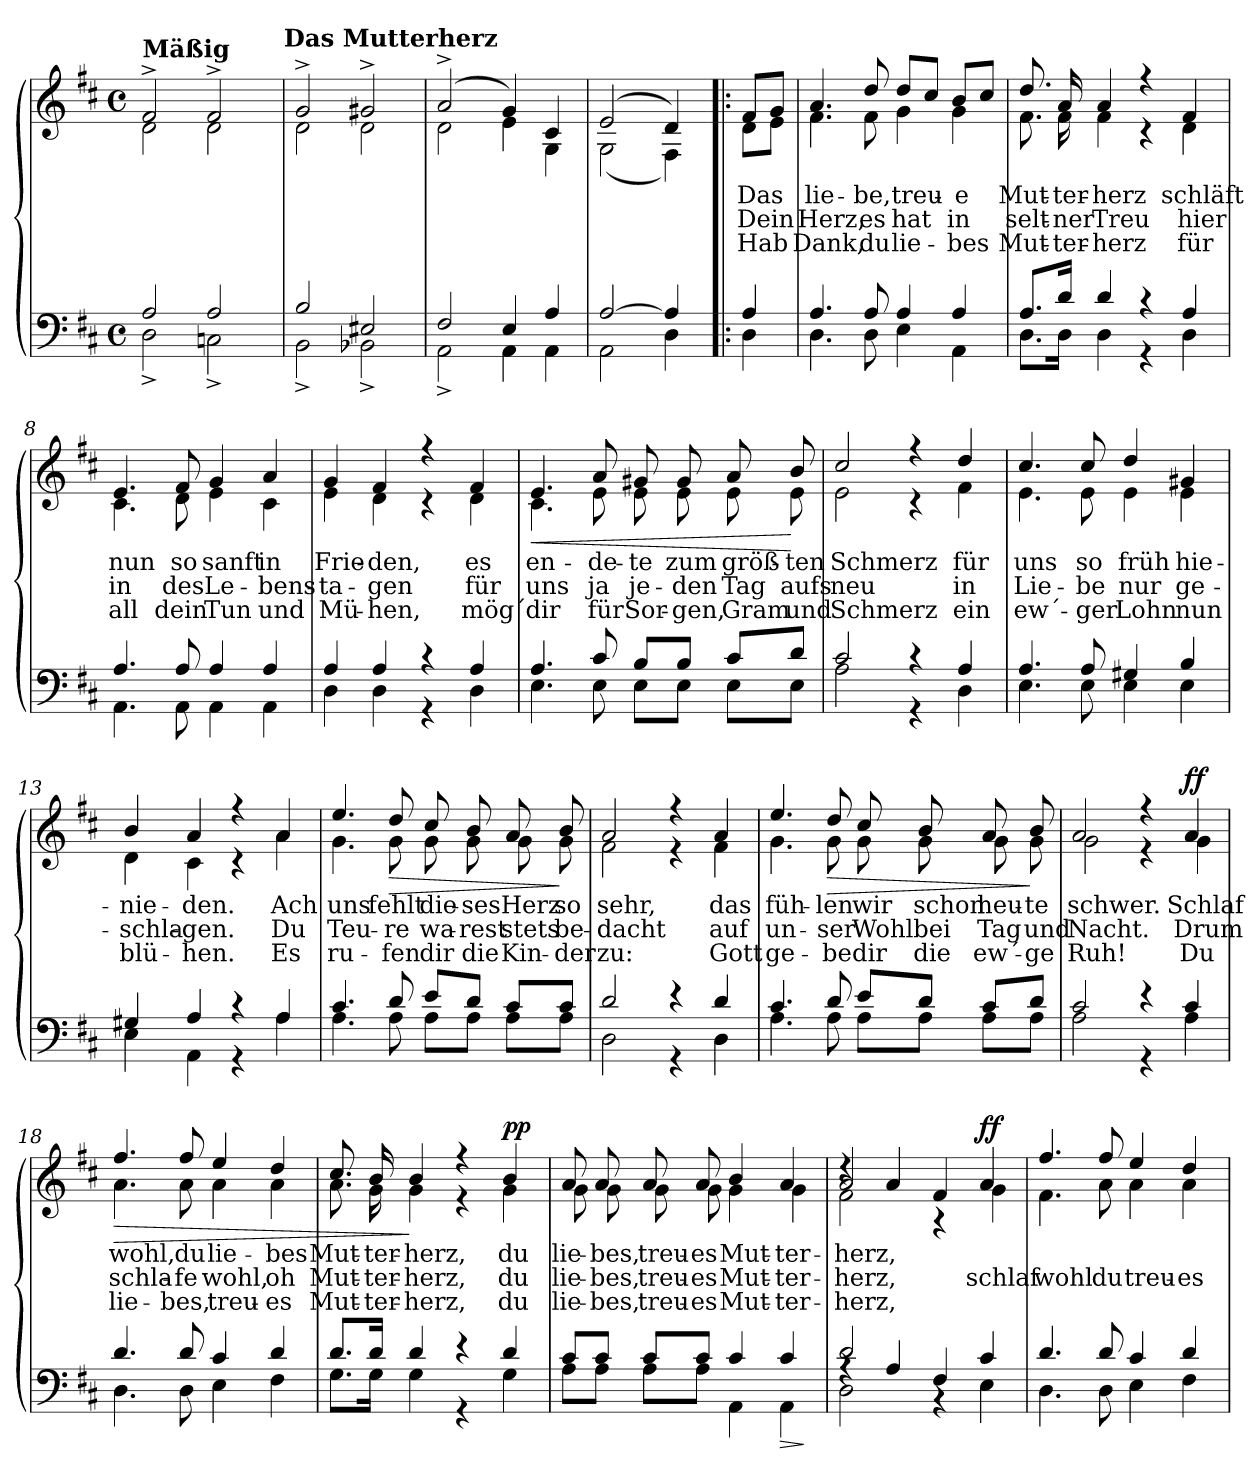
**kern	**kern	**text	**text	**text	**dynam
*part1	*part1	*part1	*part1	*part1	*part1
*staff2	*staff1	*staff1	*staff1	*staff1	*staff1/2
*clefF4	*clefG2	*	*	*	*
*k[f#c#]	*k[f#c#]	*	*	*	*
*D:	*D:	*	*	*	*
*M4/4	*M4/4	*	*	*	*
*met(c)	*met(c)	*	*	*	*
=1	=1	=1	=1	=1	=1
*^	*^	*	*	*	*
!	!	!LO:TX:a:B:t=Mäßig	!	!	!	!	!
2A!/	2D^<!\	2f#^>!/	2d!\	.	.	.	.
2A!/	2Cn^<!\	2f#^>!/	2d!\	.	.	.	.
32ryy	32ryy	32ryy	32ryy	.	.	.	.
!	!	!	!LO:TX:a:B:t=Das Mutterherz	!	!	!	!
=2	=2	=2	=2	=2	=2	=2	=2
2B!/	2BB^<!\	2g^>!/	2d!\	.	.	.	.
2E#X!/	2BB-X^<!\	2g#X^>!/	2d!\	.	.	.	.
=3	=3	=3	=3	=3	=3	=3	=3
2F#!/	2AA^<!\	(2a^>!/	2d!\	.	.	.	.
4E!/	4AA!\	4g!/)	4e!\	.	.	.	.
4A!/	4AA!\	4c#!/	4G!\	.	.	.	.
=4	=4	=4	=4	=4	=4	=4	=4
[>2A!/	2AA!\	(2e!/	(<2G!\	.	.	.	.
4A!/]	4D!\	4d!/)	4F#!\)	.	.	.	.
=5!|:	=5!|:	=5!|:	=5!|:	=5!|:	=5!|:	=5!|:	=5!|:
!	!	!	!	!LO:LY:b	!LO:LY:b	!LO:LY:b	!LO:DY:b=2
!	!	!	!	!	!	!	!LO:DY:n=1:a
4A/	4D\	8f#/L	8d\L	Das	Dein	Hab	mf mf
.	.	8g/J	8e\J	.	.	.	.
!!LO:LB:g=z	!!
=6	=6	=6	=6	=6	=6	=6	=6
!	!	!	!	!LO:LY:b	!LO:LY:b	!LO:LY:b	!
4.A/	4.D\	4.a/	4.f#\	lie-	Herz,	Dank,	.
!	!	!	!	!LO:LY:b	!LO:LY:b	!LO:LY:b	!
8A/	8D\	8dd/	8f#\	-be,	es	du	.
!	!	!	!	!LO:LY:b	!LO:LY:b	!LO:LY:b	!
4A/	4E\	8dd/L	4g\	treu-	hat	lie-	.
.	.	8cc#/J	.	.	.	.	.
!	!	!	!	!LO:LY:b	!LO:LY:b	!LO:LY:b	!
4A/	4AA\	8b/L	4g\	-e	in	-bes	.
.	.	8cc#/J	.	.	.	.	.
=7	=7	=7	=7	=7	=7	=7	=7
!	!	!	!	!LO:LY:b	!LO:LY:b	!LO:LY:b	!
8.A/L	8.D\L	8.dd/	8.f#\	Mut-	selt-	Mut-	.
!	!	!	!	!LO:LY:b	!LO:LY:b	!LO:LY:b	!
16d/Jk	16D\Jk	16a/	16f#\	-ter-	-ner	-ter-	.
!	!	!	!	!LO:LY:b	!LO:LY:b	!LO:LY:b	!
4d/	4D\	4a/	4f#\	-herz	Treu	-herz	.
4r	4r	4r	4r	.	.	.	.
!	!	!	!	!LO:LY:b	!LO:LY:b	!LO:LY:b	!
4A/	4D\	4f#/	4d\	schläft	hier	für	.
=8	=8	=8	=8	=8	=8	=8	=8
!	!	!	!	!LO:LY:b	!LO:LY:b	!LO:LY:b	!
4.A/	4.AA\	4.e/	4.c#\	nun	in	all	.
!	!	!	!	!LO:LY:b	!LO:LY:b	!LO:LY:b	!
8A/	8AA\	8f#/	8d\	so	des	dein	.
!	!	!	!	!LO:LY:b	!LO:LY:b	!LO:LY:b	!
4A/	4AA\	4g/	4e\	sanft	Le-	Tun	.
!	!	!	!	!LO:LY:b	!LO:LY:b	!LO:LY:b	!
4A/	4AA\	4a/	4c#\	in	-bens-	und	.
=9	=9	=9	=9	=9	=9	=9	=9
!	!	!	!	!LO:LY:b	!LO:LY:b	!LO:LY:b	!
4A/	4D\	4g/	4e\	Frie-	-ta-	Mü-	.
!	!	!	!	!LO:LY:b	!LO:LY:b	!LO:LY:b	!
4A/	4D\	4f#/	4d\	-den,	-gen	-hen,	.
4r	4r	4r	4r	.	.	.	.
!	!	!	!	!LO:LY:b	!LO:LY:b	!LO:LY:b	!
4A/	4D\	4f#/	4d\	es	für	mög´	.
!!LO:LB:g=z	!!
=10	=10	=10	=10	=10	=10	=10	=10
!	!	!	!	!LO:LY:b	!LO:LY:b	!LO:LY:b	!LO:HP:b
4.A/	4.E\	4.e/	4.c#\	en-	uns	dir	<
!	!	!	!	!LO:LY:b	!LO:LY:b	!LO:LY:b	!
8c#/	8E\	8a/	8e\	-de-	ja	für	.
!	!	!	!	!LO:LY:b	!LO:LY:b	!LO:LY:b	!
8B/L	8E\L	8g#X/	8e\	-te	je-	Sor-	.
!	!	!	!	!LO:LY:b	!LO:LY:b	!LO:LY:b	!
8B/J	8E\J	8g#/	8e\	zum	-den	-gen,	.
!	!	!	!	!LO:LY:b	!LO:LY:b	!LO:LY:b	!
8c#/L	8E\L	8a/	8e\	größ-	Tag	Gram	.
!	!	!	!	!LO:LY:b	!LO:LY:b	!LO:LY:b	!
8d/J	8E\J	8b/	8e\	-ten	aufs	und	[
=11	=11	=11	=11	=11	=11	=11	=11
!	!	!	!	!LO:LY:b	!LO:LY:b	!LO:LY:b	!
2c#/	2A\	2cc#/	2e\	Schmerz	neu	Schmerz	.
4r	4r	4r	4r	.	.	.	.
!	!	!	!	!LO:LY:b	!LO:LY:b	!LO:LY:b	!
4A/	4D\	4dd/	4f#\	für	in	ein	.
=12	=12	=12	=12	=12	=12	=12	=12
!	!	!	!	!LO:LY:b	!LO:LY:b	!LO:LY:b	!
4.A/	4.E\	4.cc#/	4.e\	uns	Lie-	ew´-	.
!	!	!	!	!LO:LY:b	!LO:LY:b	!LO:LY:b	!
8A/	8E\	8cc#/	8e\	so	-be	-ger	.
!	!	!	!	!LO:LY:b	!LO:LY:b	!LO:LY:b	!
4G#X/	4E\	4dd/	4e\	früh	nur	Lohn	.
!	!	!	!	!LO:LY:b	!LO:LY:b	!LO:LY:b	!
4B/	4E\	4g#X/	4e\	hie-	ge-	nun	.
=13	=13	=13	=13	=13	=13	=13	=13
!	!	!	!	!LO:LY:b	!LO:LY:b	!LO:LY:b	!
4G#X/	4E\	4b/	4d\	-nie-	-schla-	blü-	.
!	!	!	!	!LO:LY:b	!LO:LY:b	!LO:LY:b	!
4A/	4AA\	4a/	4c#\	-den.	-gen.	-hen.	.
4r	4r	4r	4r	.	.	.	.
!	!	!	!	!LO:LY:b	!LO:LY:b	!LO:LY:b	!
4A/	4A\	4a/	4a\	Ach	Du	Es	.
!!LO:LB:g=z	!!
=14	=14	=14	=14	=14	=14	=14	=14
!	!	!	!	!LO:LY:b	!LO:LY:b	!LO:LY:b	!
4.c#/	4.A\	4.ee/	4.g\	uns	Teu-	ru-	.
!	!	!	!	!LO:LY:b	!LO:LY:b	!LO:LY:b	!LO:HP:b
8d/	8A\	8dd/	8g\	fehlt	-re	-fen	>
!	!	!	!	!LO:LY:b	!LO:LY:b	!LO:LY:b	!
8e/L	8A\L	8cc#/	8g\	die-	wa-	dir	.
!	!	!	!	!LO:LY:b	!LO:LY:b	!LO:LY:b	!
8d/J	8A\J	8b/	8g\	-ses	-rest	die	.
!	!	!	!	!LO:LY:b	!LO:LY:b	!LO:LY:b	!
8c#/L	8A\L	8a/	8g\	Herz	stets	Kin-	.
!	!	!	!	!LO:LY:b	!LO:LY:b	!LO:LY:b	!
8c#/J	8A\J	8b/	8g\	so	be-	-der	]
=15	=15	=15	=15	=15	=15	=15	=15
!	!	!	!	!LO:LY:b	!LO:LY:b	!LO:LY:b	!
2d/	2D\	2a/	2f#\	sehr,	-dacht	zu:	.
4r	4r	4r	4r	.	.	.	.
!	!	!	!	!LO:LY:b	!LO:LY:b	!LO:LY:b	!
4d/	4D\	4a/	4f#\	das	auf	Gott	.
=16	=16	=16	=16	=16	=16	=16	=16
!	!	!	!	!LO:LY:b	!LO:LY:b	!LO:LY:b	!
4.c#/	4.A\	4.ee/	4.g\	füh-	un-	ge-	.
!	!	!	!	!LO:LY:b	!LO:LY:b	!LO:LY:b	!LO:HP:b
8d/	8A\	8dd/	8g\	-len	-ser	-be	>
!	!	!	!	!LO:LY:b	!LO:LY:b	!LO:LY:b	!
8e/L	8A\L	8cc#/	8g\	wir	Wohl	dir	.
!	!	!	!	!LO:LY:b	!LO:LY:b	!LO:LY:b	!
8d/J	8A\J	8b/	8g\	schon	bei	die	.
!	!	!	!	!LO:LY:b	!LO:LY:b	!LO:LY:b	!
8c#/L	8A\L	8a/	8g\	heu-	Tag	ew´-	.
!	!	!	!	!LO:LY:b	!LO:LY:b	!LO:LY:b	!
8d/J	8A\J	8b/	8g\	-te	und	-ge	]
=17	=17	=17	=17	=17	=17	=17	=17
!	!	!	!	!LO:LY:b	!LO:LY:b	!LO:LY:b	!
2c#/	2A\	2a/	2g\	schwer.	Nacht.	Ruh!	.
4r	4r	4r	4r	.	.	.	.
!	!	!	!	!LO:LY:b	!LO:LY:b	!LO:LY:b	!LO:DY:b=2
!	!	!	!	!	!	!	!LO:DY:n=1:a
4c#/	4A\	4a/	4g\	Schlaf	Drum	Du	f f
!!LO:PB:g=z	!!
=18	=18	=18	=18	=18	=18	=18	=18
!	!	!	!	!LO:LY:b	!LO:LY:b	!LO:LY:b	!LO:HP:b
4.d/	4.D\	4.ff#/	4.a\	wohl,	schla-	lie-	>
!	!	!	!	!LO:LY:b	!LO:LY:b	!LO:LY:b	!
8d/	8D\	8ff#/	8a\	du	-fe	-bes,	.
!	!	!	!	!LO:LY:b	!LO:LY:b	!LO:LY:b	!
4c#/	4E\	4ee/	4a\	lie-	wohl,	treu-	.
!	!	!	!	!LO:LY:b	!LO:LY:b	!LO:LY:b	!
4d/	4F#\	4dd/	4a\	-bes	oh	-es	.
=19	=19	=19	=19	=19	=19	=19	=19
!	!	!	!	!LO:LY:b	!LO:LY:b	!LO:LY:b	!
8.d/L	8.G\L	8.cc#/	8.a\	Mut-	Mut-	Mut-	.
!	!	!	!	!LO:LY:b	!LO:LY:b	!LO:LY:b	!
16d/Jk	16G\Jk	16b/	16g\	-ter-	-ter-	-ter-	.
!	!	!	!	!LO:LY:b	!LO:LY:b	!LO:LY:b	!
4d/	4G\	4b/	4g\	-herz,	-herz,	-herz,	]
4r	4r	4r	4r	.	.	.	.
!	!	!	!	!LO:LY:b	!LO:LY:b	!LO:LY:b	!LO:DY:b=2
!	!	!	!	!	!	!	!LO:DY:n=1:a
4d/	4G\	4b/	4g\	du	du	du	p p
=20	=20	=20	=20	=20	=20	=20	=20
!	!	!	!	!LO:LY:b	!LO:LY:b	!LO:LY:b	!
8c#/L	8A\L	8a/	8g\	lie-	lie-	lie-	.
!	!	!	!	!LO:LY:b	!LO:LY:b	!LO:LY:b	!
8c#/J	8A\J	8a/	8g\	-bes,	-bes,	-bes,	.
!	!	!	!	!LO:LY:b	!LO:LY:b	!LO:LY:b	!
8c#/L	8A\L	8a/	8g\	treu-	treu-	treu-	.
!	!	!	!	!LO:LY:b	!LO:LY:b	!LO:LY:b	!
8c#/J	8A\J	8a/	8g\	-es	-es	-es	.
!	!	!	!	!LO:LY:b	!LO:LY:b	!LO:LY:b	!
4c#/	4AA\	4b/	4g\	Mut-	Mut-	Mut-	.
!	!	!	!	!LO:LY:b	!LO:LY:b	!LO:LY:b	!LO:HP:b=2
!	!	!	!	!	!	!	!LO:HP:n=1:b
4c#/	4AA\	4a/	4g\	-ter-	-ter-	-ter-	> >
*v	*v	*	*	*	*	*	*
*	*v	*v	*	*	*	*
.	.	.	.	.	]
!!LO:LB:g=z
=21	=21	=21	=21	=21	=21
*^	*	*	*	*	*
*	*^	*	*	*	*	*
!	!	!	!	!LO:LY:b	!LO:LY:b	!LO:LY:b	!
*	*	*	*^	*	*	*	*
*	*	*	*	*^	*	*	*	*
2d/	2D\	4rG	2a/	2f#\	4rdd	-herz,	-herz,	-herz,	.
.	.	4A/	.	.	4a/	.	.	.	.
4ryy	4rAA	4F#/	4ryy	4rA	4f#/	.	.	.	.
!	!	!	!	!	!	!	!LO:LY:b	!	!LO:DY:n=1:b=2
!	!	!	!	!	!	!	!	!	!LO:DY:n=2:a
4c#/	4E\	4ryy	4a/	4g\	4ryy	.	schlaf	.	] f f
=22	=22	=22	=22	=22	=22	=22	=22	=22	=22
!	!	!	!	!	!	!	!LO:LY:b	!	!
*	*v	*v	*	*	*	*	*	*	*
*	*	*	*v	*v	*	*	*	*
4.d/	4.D\	4.ff#/	4.f#\	.	wohl	.	.
!	!	!	!	!	!LO:LY:b	!	!
8d/	8D\	8ff#/	8a\	.	du	.	.
!	!	!	!	!	!LO:LY:b	!	!
4c#/	4E\	4ee/	4a\	.	treu-	.	.
!	!	!	!	!	!LO:LY:b	!	!
4d/	4F#\	4dd/	4a\	.	-es	.	.
*v	*v	*	*	*	*	*	*
*	*v	*v	*	*	*	*
=	=	=	=	=	=
*-	*-	*-	*-	*-	*-
